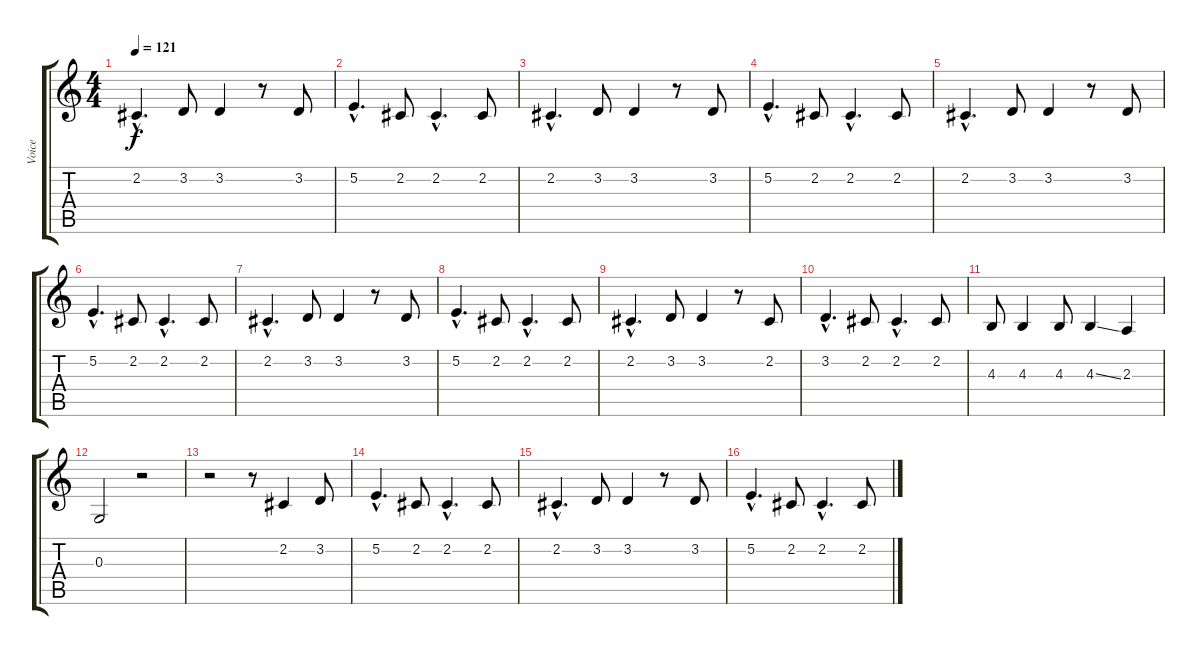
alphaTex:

\track ("Voice" "Voice") {instrument cello}
\staff {score tabs}
\tuning (E4 B3 G3 D3 A2 E2) {hide}
\ts (4 4)
\tempo 121
\clef g2
\ks c
2.2{hac}.4{d dy f} 3.2.8 3.2.4 r.8 3.2.8 |
5.2{hac}.4{d} 2.2.8 2.2{hac}.4{d} 2.2.8 |
2.2{hac}.4{d} 3.2.8 3.2.4 r.8 3.2.8 |
5.2{hac}.4{d} 2.2.8 2.2{hac}.4{d} 2.2.8 |
2.2{hac}.4{d} 3.2.8 3.2.4 r.8 3.2.8 |
5.2{hac}.4{d} 2.2.8 2.2{hac}.4{d} 2.2.8 |
2.2{hac}.4{d} 3.2.8 3.2.4 r.8 3.2.8 |
5.2{hac}.4{d} 2.2.8 2.2{hac}.4{d} 2.2.8 |
2.2{hac}.4{d} 3.2.8 3.2.4 r.8 2.2.8 |
3.2{hac}.4{d} 2.2.8 2.2{hac}.4{d} 2.2.8 |
4.3.8 4.3.4 4.3.8 4.3{ss}.4 2.3.4 |
0.3.2 r.2 |
r.2 r.8 2.2.4 3.2.8 |
5.2{hac}.4{d} 2.2.8 2.2{hac}.4{d} 2.2.8 |
2.2{hac}.4{d} 3.2.8 3.2.4 r.8 3.2.8 |
5.2{hac}.4{d} 2.2.8 2.2{hac}.4{d} 2.2.8
